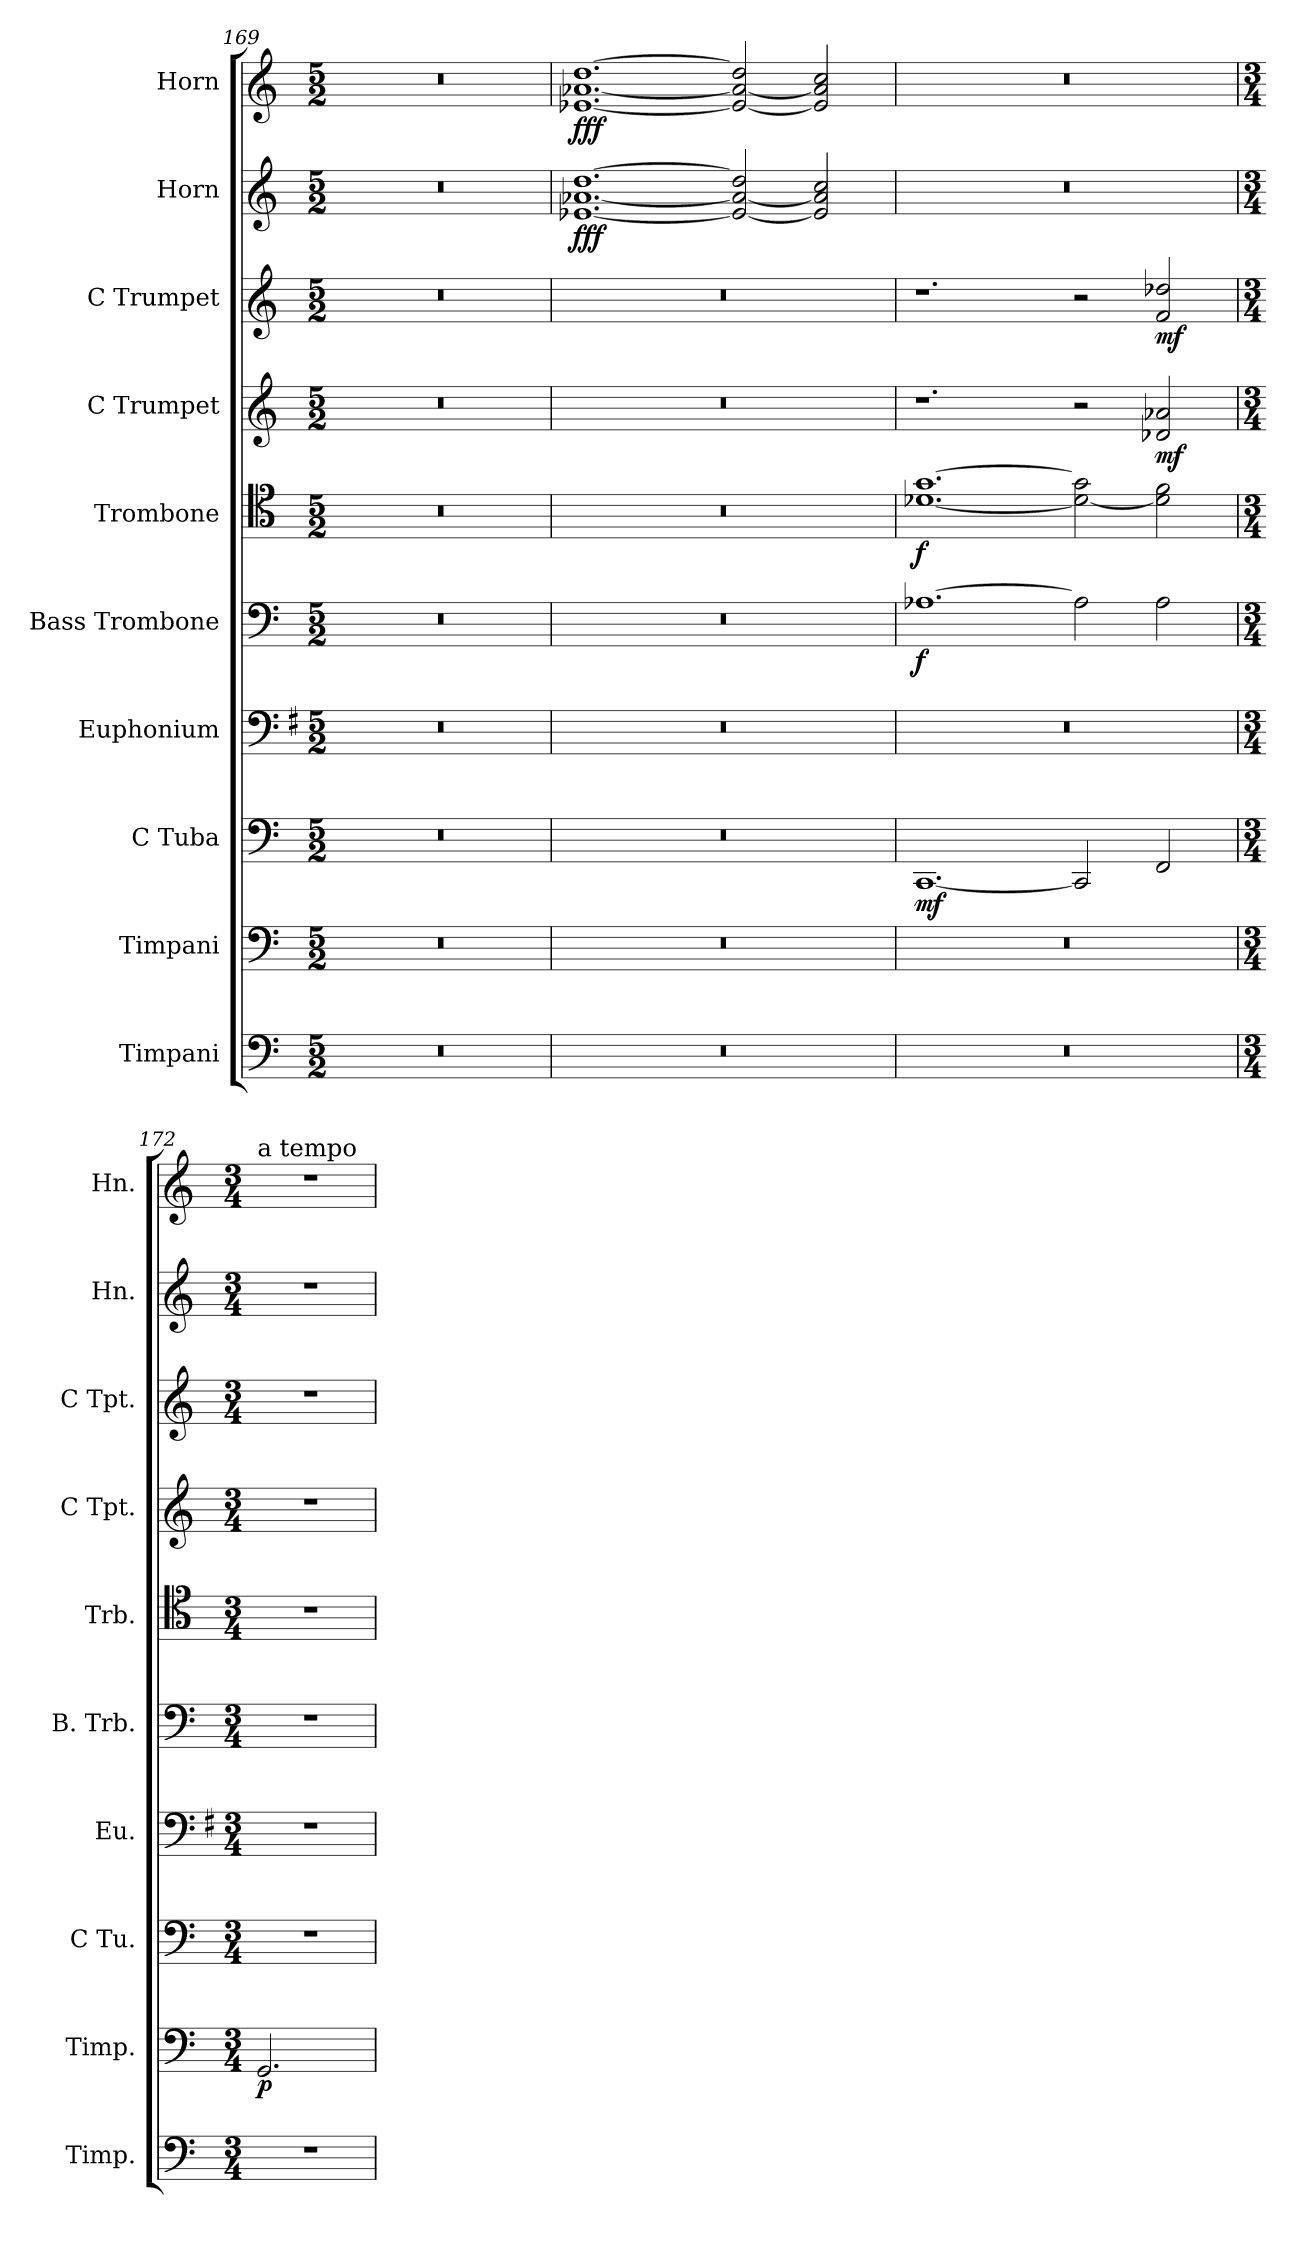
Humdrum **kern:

**kern	**kern	**dynam	**kern	**dynam	**kern	**kern	**dynam	**kern	**dynam	**kern	**dynam	**kern	**dynam	**kern	**dynam	**kern	**dynam
*part10	*part9	*part9	*part8	*part8	*part7	*part6	*part6	*part5	*part5	*part4	*part4	*part3	*part3	*part2	*part2	*part1	*part1
*staff10	*staff9	*staff9	*staff8	*staff8	*staff7	*staff6	*staff6	*staff5	*staff5	*staff4	*staff4	*staff3	*staff3	*staff2	*staff2	*staff1	*staff1
*I"Timpani	*I"Timpani	*	*I"C Tuba	*	*I"Euphonium	*I"Bass Trombone	*	*I"Trombone	*	*I"C Trumpet	*	*I"C Trumpet	*	*I"Horn	*	*I"Horn	*
*I'Timp.	*I'Timp.	*	*I'C Tu.	*	*I'Eu.	*I'B. Trb.	*	*I'Trb.	*	*I'C Tpt.	*	*I'C Tpt.	*	*I'Hn.	*	*I'Hn.	*
*clefF4	*clefF4	*	*clefF4	*	*clefF4	*clefF4	*	*clefC4	*	*clefG2	*	*clefG2	*	*clefG2	*	*clefG2	*
*	*	*	*	*	*ITrd4c7	*	*	*	*	*	*	*	*	*ITrd4c7	*	*ITrd4c7	*
*k[]	*k[]	*	*k[]	*	*k[]	*k[]	*	*k[]	*	*k[]	*	*k[]	*	*k[b-]	*	*k[b-]	*
*C:	*C:	*	*C:	*	*C:	*C:	*	*C:	*	*C:	*	*C:	*	*F:	*	*F:	*
*M5/2	*M5/2	*	*M5/2	*	*M5/2	*M5/2	*	*M5/2	*	*M5/2	*	*M5/2	*	*M5/2	*	*M5/2	*
=169	=169	=169	=169	=169	=169	=169	=169	=169	=169	=169	=169	=169	=169	=169	=169	=169	=169
2%5r	2%5r	.	2%5r	.	2%5r	2%5r	.	2%5r	.	2%5r	.	2%5r	.	2%5r	.	2%5r	.
!!LO:PB:g=z
=170	=170	=170	=170	=170	=170	=170	=170	=170	=170	=170	=170	=170	=170	=170	=170	=170	=170
!	!	!	!	!	!	!	!	!	!	!	!	!	!	!	!LO:DY:b	!	!LO:DY:b
2%5r	2%5r	.	2%5r	.	2%5r	2%5r	.	2%5r	.	2%5r	.	2%5r	.	[1.A-X [1.d-X [1.g	fff	[1.A-X [1.d-X [1.g	fff
.	.	.	.	.	.	.	.	.	.	.	.	.	.	2A-/_ 2d-/_ 2g/]	.	2A-/_ 2d-/_ 2g/]	.
.	.	.	.	.	.	.	.	.	.	.	.	.	.	2A-/] 2d-/] 2f/	.	2A-/] 2d-/] 2f/	.
=171	=171	=171	=171	=171	=171	=171	=171	=171	=171	=171	=171	=171	=171	=171	=171	=171	=171
!	!	!	!	!LO:DY:b	!	!	!LO:DY:b	!	!LO:DY:b	!	!	!	!	!	!	!	!
2%5r	2%5r	.	[1.CC	mf	2%5r	[1.A-X	f	[1.d-X [1.g	f	1.r	.	1.r	.	2%5r	.	2%5r	.
.	.	.	2CC/]	.	.	2A-\]	.	2d-\_ 2g\]	.	2r	.	2r	.	.	.	.	.
!	!	!	!	!	!	!	!	!	!	!	!LO:DY:b	!	!LO:DY:b	!	!	!	!
.	.	.	2FF/	.	.	2A-\	.	2d-\] 2f\	.	2d-X/ 2a-X/	mf	2f/ 2dd-X/	mf	.	.	.	.
=172	=172	=172	=172	=172	=172	=172	=172	=172	=172	=172	=172	=172	=172	=172	=172	=172	=172
*M3/4	*M3/4	*	*M3/4	*	*M3/4	*M3/4	*	*M3/4	*	*M3/4	*	*M3/4	*	*M3/4	*	*M3/4	*
!	!	!	!	!	!	!	!	!	!	!	!	!	!	!	!	!LO:TX:a:t=a tempo	!
!	!	!LO:DY:b	!	!	!	!	!	!	!	!	!	!	!	!	!	!	!
2.r	2.GG/	p	2.r	.	2.r	2.r	.	2.r	.	2.r	.	2.r	.	2.r	.	2.r	.
=	=	=	=	=	=	=	=	=	=	=	=	=	=	=	=	=	=
*-	*-	*-	*-	*-	*-	*-	*-	*-	*-	*-	*-	*-	*-	*-	*-	*-	*-
